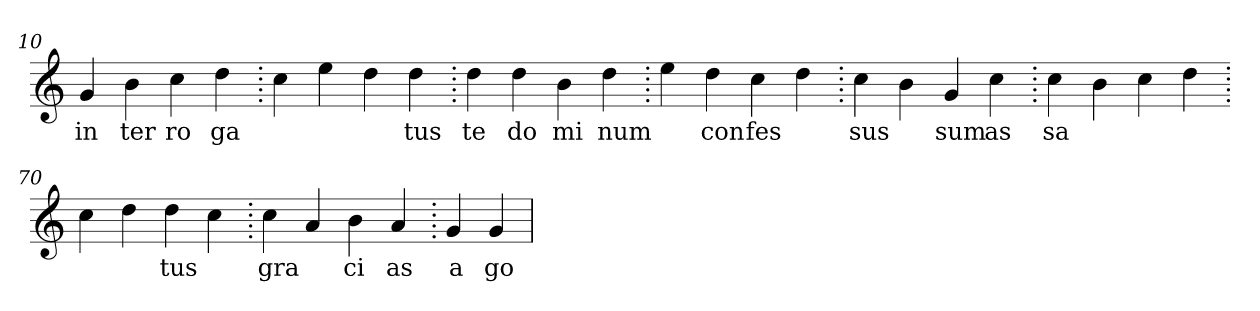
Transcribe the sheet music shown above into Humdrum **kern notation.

**kern	**text
*part1	*part1
*staff1	*staff1
*clefG2	*
=10.	=10.
4g	in
4b	ter
4cc	ro
4dd	ga
=20.	=20.
4cc	.
4ee	.
4dd	.
4dd	tus
=30.	=30.
4dd	te
4dd	do
4b	mi
4dd	num
=40.	=40.
4ee	.
4dd	con
4cc	fes
4dd	.
=50.	=50.
4cc	sus
4b	.
4g	sum
4cc	as
=60.	=60.
4cc	sa
4b	.
4cc	.
4dd	.
=70.	=70.
4cc	.
4dd	.
4dd	tus
4cc	.
=80.	=80.
4cc	gra
4a	.
4b	ci
4a	as
=90.	=90.
4g	a
4g	go
=	=
*-	*-
